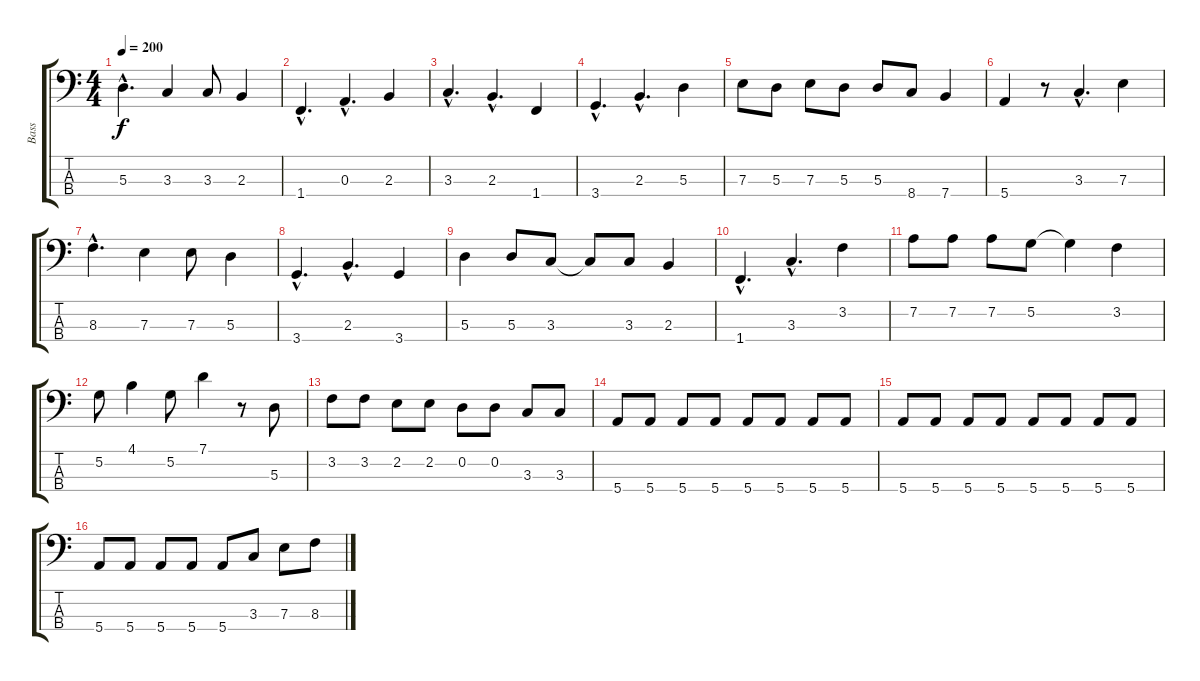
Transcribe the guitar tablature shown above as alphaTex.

\track ("Bass" "Bass") {instrument electricbassfinger}
\staff {score tabs}
\tuning (G2 D2 A1 E1) {hide}
\ts (4 4)
\tempo 200
\clef f4
\ks c
5.3{hac}.4{d dy f} 3.3.4 3.3.8 2.3.4 |
1.4{hac}.4{d} 0.3{hac}.4{d} 2.3.4 |
3.3{hac}.4{d} 2.3{hac}.4{d} 1.4.4 |
3.4{hac}.4{d} 2.3{hac}.4{d} 5.3.4 |
7.3.8 5.3.8 7.3.8 5.3.8 5.3.8 8.4.8 7.4.4 |
5.4.4 r.8 3.3{hac}.4{d} 7.3.4 |
8.3{hac}.4{d} 7.3.4 7.3.8 5.3.4 |
3.4{hac}.4{d} 2.3{hac}.4{d} 3.4.4 |
5.3.4 5.3.8 3.3.8 3.3{t}.8 3.3.8 2.3.4 |
1.4{hac}.4{d} 3.3{hac}.4{d} 3.2.4 |
7.2.8 7.2.8 7.2.8 5.2.8 5.2{t}.4 3.2.4 |
5.2.8 4.1.4 5.2.8 7.1.4 r.8 5.3.8 |
3.2.8 3.2.8 2.2.8 2.2.8 0.2.8 0.2.8 3.3.8 3.3.8 |
5.4.8 5.4.8 5.4.8 5.4.8 5.4.8 5.4.8 5.4.8 5.4.8 |
5.4.8 5.4.8 5.4.8 5.4.8 5.4.8 5.4.8 5.4.8 5.4.8 |
5.4.8 5.4.8 5.4.8 5.4.8 5.4.8 3.3.8 7.3.8 8.3.8
